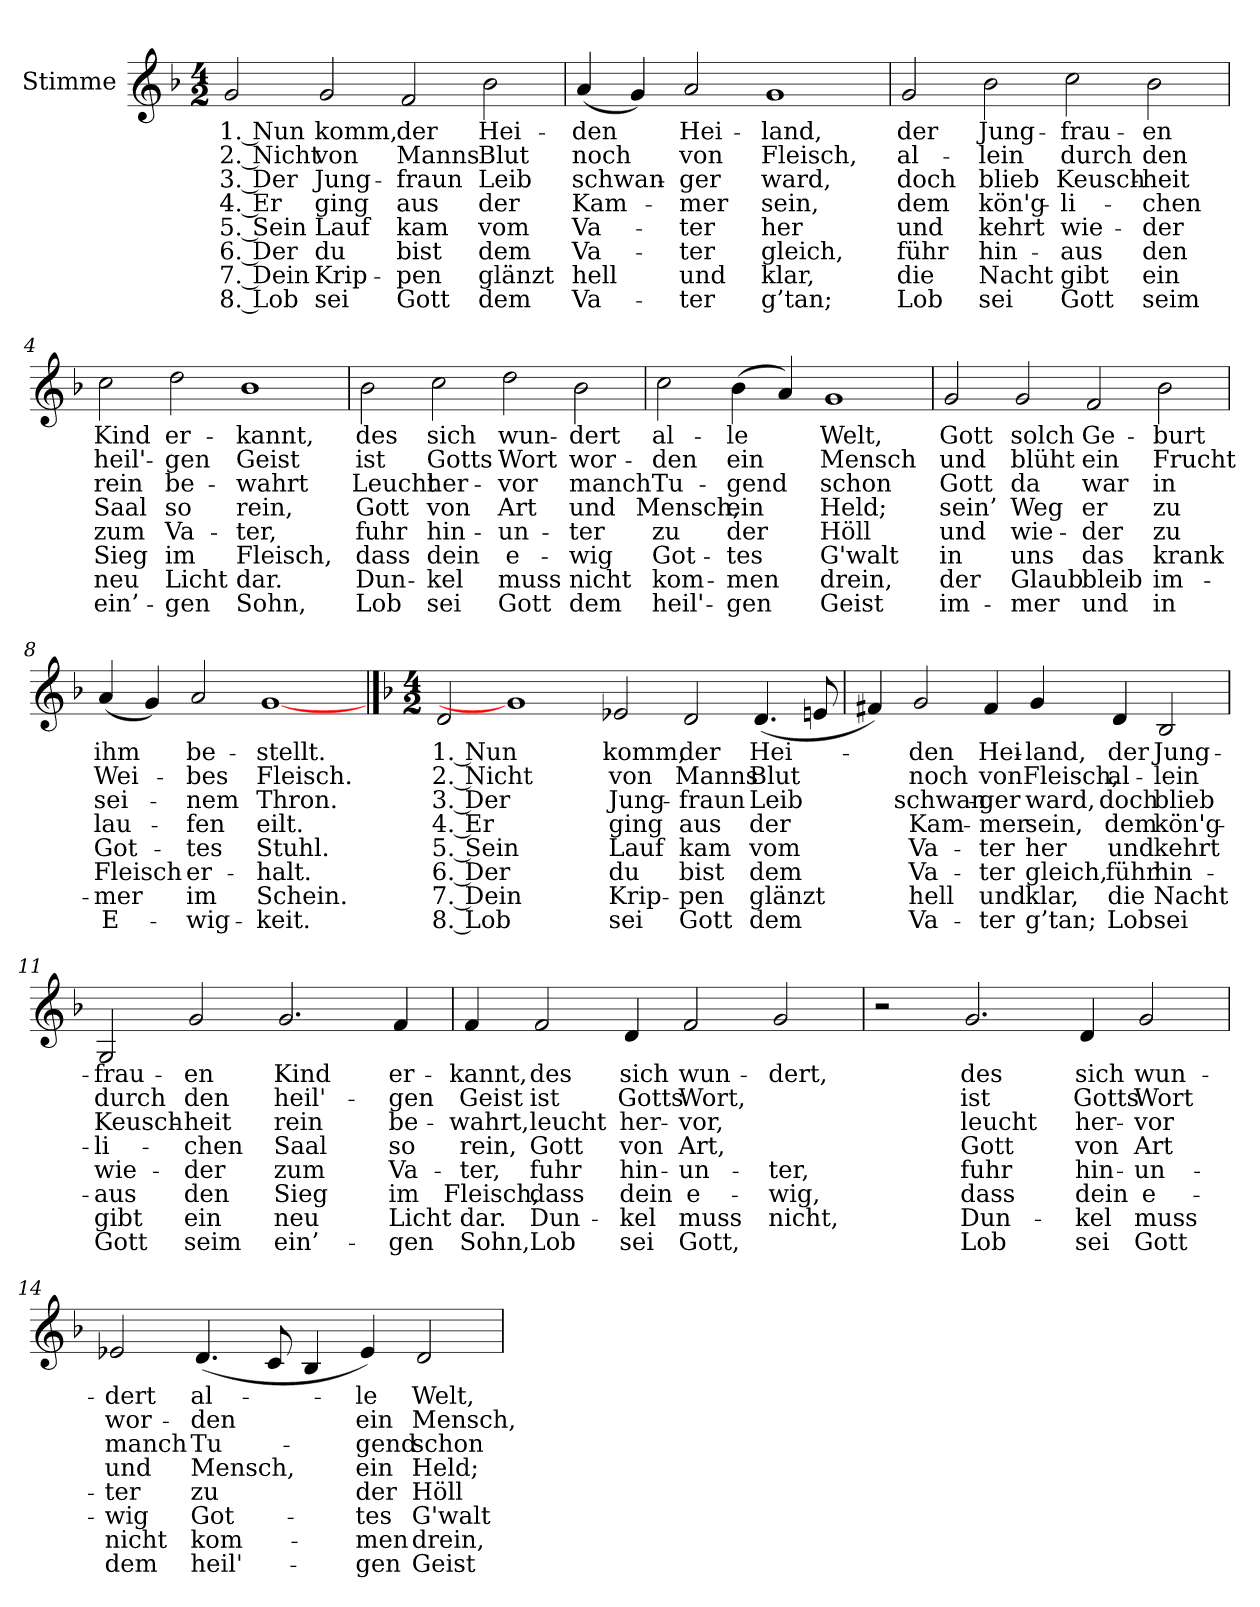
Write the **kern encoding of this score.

**kern	**text	**text	**text	**text	**text	**text	**text	**text
*part1	*part1	*part1	*part1	*part1	*part1	*part1	*part1	*part1
*staff1	*staff1	*staff1	*staff1	*staff1	*staff1	*staff1	*staff1	*staff1
*I"Stimme	*	*	*	*	*	*	*	*
*clefG2	*	*	*	*	*	*	*	*
*k[b-]	*	*	*	*	*	*	*	*
*M4/2	*	*	*	*	*	*	*	*
=1	=1	=1	=1	=1	=1	=1	=1	=1
!	!LO:LY:b	!LO:LY:b	!LO:LY:b	!LO:LY:b	!LO:LY:b	!LO:LY:b	!LO:LY:b	!LO:LY:b
2g/	1. Nun	2. Nicht	3. Der	4. Er	5. Sein	6. Der	7. Dein	8. Lob
!	!LO:LY:b	!LO:LY:b	!LO:LY:b	!LO:LY:b	!LO:LY:b	!LO:LY:b	!LO:LY:b	!LO:LY:b
2g/	komm,	von	Jung-	ging	Lauf	du	Krip-	sei
!	!LO:LY:b	!LO:LY:b	!LO:LY:b	!LO:LY:b	!LO:LY:b	!LO:LY:b	!LO:LY:b	!LO:LY:b
2f/	der	Manns	-fraun	aus	kam	bist	-pen	Gott
!	!LO:LY:b	!LO:LY:b	!LO:LY:b	!LO:LY:b	!LO:LY:b	!LO:LY:b	!LO:LY:b	!LO:LY:b
2b-\	Hei-	Blut	Leib	der	vom	dem	glänzt	dem
=2	=2	=2	=2	=2	=2	=2	=2	=2
!	!LO:LY:b	!LO:LY:b	!LO:LY:b	!LO:LY:b	!LO:LY:b	!LO:LY:b	!LO:LY:b	!LO:LY:b
(4a/	-den	noch	schwan-	Kam-	Va-	Va-	hell	Va-
4g/)	.	.	.	.	.	.	.	.
!	!LO:LY:b	!LO:LY:b	!LO:LY:b	!LO:LY:b	!LO:LY:b	!LO:LY:b	!LO:LY:b	!LO:LY:b
2a/	Hei-	von	-ger	-mer	-ter	-ter	und	-ter
!	!LO:LY:b	!LO:LY:b	!LO:LY:b	!LO:LY:b	!LO:LY:b	!LO:LY:b	!LO:LY:b	!LO:LY:b
1g	-land,	Fleisch,	ward,	sein,	her	gleich,	klar,	g’tan;
!!LO:LB:g=z
=3	=3	=3	=3	=3	=3	=3	=3	=3
!	!LO:LY:b	!LO:LY:b	!LO:LY:b	!LO:LY:b	!LO:LY:b	!LO:LY:b	!LO:LY:b	!LO:LY:b
2g/	der	al-	doch	dem	und	führ	die	Lob
!	!LO:LY:b	!LO:LY:b	!LO:LY:b	!LO:LY:b	!LO:LY:b	!LO:LY:b	!LO:LY:b	!LO:LY:b
2b-\	Jung-	-lein	blieb	kön'g-	kehrt	hin-	Nacht	sei
!	!LO:LY:b	!LO:LY:b	!LO:LY:b	!LO:LY:b	!LO:LY:b	!LO:LY:b	!LO:LY:b	!LO:LY:b
2cc\	-frau-	durch	Keusch-	-li-	wie-	-aus	gibt	Gott
!	!LO:LY:b	!LO:LY:b	!LO:LY:b	!LO:LY:b	!LO:LY:b	!LO:LY:b	!LO:LY:b	!LO:LY:b
2b-\	-en	den	-heit	-chen	-der	den	ein	seim
=4	=4	=4	=4	=4	=4	=4	=4	=4
!	!LO:LY:b	!LO:LY:b	!LO:LY:b	!LO:LY:b	!LO:LY:b	!LO:LY:b	!LO:LY:b	!LO:LY:b
2cc\	Kind	heil'-	rein	Saal	zum	Sieg	neu	ein’-
!	!LO:LY:b	!LO:LY:b	!LO:LY:b	!LO:LY:b	!LO:LY:b	!LO:LY:b	!LO:LY:b	!LO:LY:b
2dd\	er-	-gen	be-	so	Va-	im	Licht	-gen
!	!LO:LY:b	!LO:LY:b	!LO:LY:b	!LO:LY:b	!LO:LY:b	!LO:LY:b	!LO:LY:b	!LO:LY:b
1b-	-kannt,	Geist	-wahrt	rein,	-ter,	Fleisch,	dar.	Sohn,
=5	=5	=5	=5	=5	=5	=5	=5	=5
!	!LO:LY:b	!LO:LY:b	!LO:LY:b	!LO:LY:b	!LO:LY:b	!LO:LY:b	!LO:LY:b	!LO:LY:b
2b-\	des	ist	Leucht	Gott	fuhr	dass	Dun-	Lob
!	!LO:LY:b	!LO:LY:b	!LO:LY:b	!LO:LY:b	!LO:LY:b	!LO:LY:b	!LO:LY:b	!LO:LY:b
2cc\	sich	Gotts	her-	von	hin-	dein	-kel	sei
!	!LO:LY:b	!LO:LY:b	!LO:LY:b	!LO:LY:b	!LO:LY:b	!LO:LY:b	!LO:LY:b	!LO:LY:b
2dd\	wun-	Wort	-vor	Art	-un-	e-	muss	Gott
!	!LO:LY:b	!LO:LY:b	!LO:LY:b	!LO:LY:b	!LO:LY:b	!LO:LY:b	!LO:LY:b	!LO:LY:b
2b-\	-dert	wor-	manch	und	-ter	-wig	nicht	dem
!!LO:LB:g=z
=6	=6	=6	=6	=6	=6	=6	=6	=6
!	!LO:LY:b	!LO:LY:b	!LO:LY:b	!LO:LY:b	!LO:LY:b	!LO:LY:b	!LO:LY:b	!LO:LY:b
2cc\	al-	-den	Tu-	Mensch,	zu	Got-	kom-	heil'-
!	!LO:LY:b	!LO:LY:b	!LO:LY:b	!LO:LY:b	!LO:LY:b	!LO:LY:b	!LO:LY:b	!LO:LY:b
(4b-\	-le	ein	-gend	ein	der	-tes	-men	-gen
4a/)	.	.	.	.	.	.	.	.
!	!LO:LY:b	!LO:LY:b	!LO:LY:b	!LO:LY:b	!LO:LY:b	!LO:LY:b	!LO:LY:b	!LO:LY:b
1g	Welt,	Mensch	schon	Held;	Höll	G'walt	drein,	Geist
=7	=7	=7	=7	=7	=7	=7	=7	=7
!	!LO:LY:b	!LO:LY:b	!LO:LY:b	!LO:LY:b	!LO:LY:b	!LO:LY:b	!LO:LY:b	!LO:LY:b
2g/	Gott	und	Gott	sein’	und	in	der	im-
!	!LO:LY:b	!LO:LY:b	!LO:LY:b	!LO:LY:b	!LO:LY:b	!LO:LY:b	!LO:LY:b	!LO:LY:b
2g/	solch	blüht	da	Weg	wie-	uns	Glaub	-mer
!	!LO:LY:b	!LO:LY:b	!LO:LY:b	!LO:LY:b	!LO:LY:b	!LO:LY:b	!LO:LY:b	!LO:LY:b
2f/	Ge-	ein	war	er	-der	das	bleib	und
!	!LO:LY:b	!LO:LY:b	!LO:LY:b	!LO:LY:b	!LO:LY:b	!LO:LY:b	!LO:LY:b	!LO:LY:b
2b-\	-burt	Frucht	in	zu	zu	krank	im-	in
=8	=8	=8	=8	=8	=8	=8	=8	=8
!	!LO:LY:b	!LO:LY:b	!LO:LY:b	!LO:LY:b	!LO:LY:b	!LO:LY:b	!LO:LY:b	!LO:LY:b
(4a/	ihm	Wei-	sei-	lau-	Got-	-Fleisch	-mer	E-
4g/)	.	.	.	.	.	.	.	.
!	!LO:LY:b	!LO:LY:b	!LO:LY:b	!LO:LY:b	!LO:LY:b	!LO:LY:b	!LO:LY:b	!LO:LY:b
2a/	be-	-bes	-nem	-fen	-tes	er-	im	-wig-
!	!LO:LY:b	!LO:LY:b	!LO:LY:b	!LO:LY:b	!LO:LY:b	!LO:LY:b	!LO:LY:b	!LO:LY:b
[1g	-stellt.	Fleisch.	Thron.	eilt.	Stuhl.	-halt.	Schein.	-keit.
!!LO:PB:g=z
==9	==9	==9	==9	==9	==9	==9	==9	==9
*k[b-]	*	*	*	*	*	*	*	*
*M4/2	*	*	*	*	*	*	*	*
!	!LO:LY:b	!LO:LY:b	!LO:LY:b	!LO:LY:b	!LO:LY:b	!LO:LY:b	!LO:LY:b	!LO:LY:b
2d/	1. Nun	2. Nicht	3. Der	4. Er	5. Sein	6. Der	7. Dein	8. Lob
1g]	.	.	.	.	.	.	.	.
!	!LO:LY:b	!LO:LY:b	!LO:LY:b	!LO:LY:b	!LO:LY:b	!LO:LY:b	!LO:LY:b	!LO:LY:b
2e-X/	komm,	von	Jung-	ging	Lauf	du	Krip-	sei
!	!LO:LY:b	!LO:LY:b	!LO:LY:b	!LO:LY:b	!LO:LY:b	!LO:LY:b	!LO:LY:b	!LO:LY:b
2d/	der	Manns	-fraun	aus	kam	bist	-pen	Gott
!	!LO:LY:b	!LO:LY:b	!LO:LY:b	!LO:LY:b	!LO:LY:b	!LO:LY:b	!LO:LY:b	!LO:LY:b
(4.d/	-Hei-	Blut	Leib	der	vom	dem	glänzt	dem
8en/	.	.	.	.	.	.	.	.
=10	=10	=10	=10	=10	=10	=10	=10	=10
4f#X/)	.	.	.	.	.	.	.	.
!	!LO:LY:b	!LO:LY:b	!LO:LY:b	!LO:LY:b	!LO:LY:b	!LO:LY:b	!LO:LY:b	!LO:LY:b
2g/	-den	noch	schwan-	Kam-	Va-	Va-	hell	Va-
!	!LO:LY:b	!LO:LY:b	!LO:LY:b	!LO:LY:b	!LO:LY:b	!LO:LY:b	!LO:LY:b	!LO:LY:b
4f#/	Hei-	von	-ger	-mer	-ter	-ter	und	-ter
!	!LO:LY:b	!LO:LY:b	!LO:LY:b	!LO:LY:b	!LO:LY:b	!LO:LY:b	!LO:LY:b	!LO:LY:b
4g/	-land,	Fleisch,	ward,	sein,	her	gleich,	klar,	g’tan;
!	!LO:LY:b	!LO:LY:b	!LO:LY:b	!LO:LY:b	!LO:LY:b	!LO:LY:b	!LO:LY:b	!LO:LY:b
4d/	der	al-	doch	dem	und	führ	die	Lob
!	!LO:LY:b	!LO:LY:b	!LO:LY:b	!LO:LY:b	!LO:LY:b	!LO:LY:b	!LO:LY:b	!LO:LY:b
2B-/	Jung-	-lein	blieb	kön'g-	kehrt	hin-	Nacht	sei
!!LO:LB:g=z
=11	=11	=11	=11	=11	=11	=11	=11	=11
!	!LO:LY:b	!LO:LY:b	!LO:LY:b	!LO:LY:b	!LO:LY:b	!LO:LY:b	!LO:LY:b	!LO:LY:b
2G/	-frau-	durch	Keusch-	-li-	wie-	-aus	gibt	Gott
!	!LO:LY:b	!LO:LY:b	!LO:LY:b	!LO:LY:b	!LO:LY:b	!LO:LY:b	!LO:LY:b	!LO:LY:b
2g/	-en	den	-heit	-chen	-der	den	ein	seim
!	!LO:LY:b	!LO:LY:b	!LO:LY:b	!LO:LY:b	!LO:LY:b	!LO:LY:b	!LO:LY:b	!LO:LY:b
2.g/	Kind	heil'-	rein	Saal	zum	Sieg	neu	ein’-
!	!LO:LY:b	!LO:LY:b	!LO:LY:b	!LO:LY:b	!LO:LY:b	!LO:LY:b	!LO:LY:b	!LO:LY:b
4f/	er-	-gen	be-	so	Va-	im	Licht	-gen
=12	=12	=12	=12	=12	=12	=12	=12	=12
!	!LO:LY:b	!LO:LY:b	!LO:LY:b	!LO:LY:b	!LO:LY:b	!LO:LY:b	!LO:LY:b	!LO:LY:b
4f/	-kannt,	Geist	-wahrt,	rein,	-ter,	Fleisch,	dar.	Sohn,
!	!LO:LY:b	!LO:LY:b	!LO:LY:b	!LO:LY:b	!LO:LY:b	!LO:LY:b	!LO:LY:b	!LO:LY:b
2f/	des	ist	leucht	Gott	fuhr	dass	Dun-	Lob
!	!LO:LY:b	!LO:LY:b	!LO:LY:b	!LO:LY:b	!LO:LY:b	!LO:LY:b	!LO:LY:b	!LO:LY:b
4d/	sich	Gotts	her-	von	hin-	dein	-kel	sei
!	!LO:LY:b	!LO:LY:b	!LO:LY:b	!LO:LY:b	!LO:LY:b	!LO:LY:b	!LO:LY:b	!LO:LY:b
2f/	wun-	Wort,	-vor,	Art,	-un-	e-	muss	Gott,
!	!LO:LY:b	!	!	!	!LO:LY:b	!LO:LY:b	!LO:LY:b	!
2g/	-dert,	.	.	.	-ter,	-wig,	nicht,	.
=13	=13	=13	=13	=13	=13	=13	=13	=13
2r	.	.	.	.	.	.	.	.
!	!LO:LY:b	!LO:LY:b	!LO:LY:b	!LO:LY:b	!LO:LY:b	!LO:LY:b	!LO:LY:b	!LO:LY:b
2.g/	des	ist	-leucht	Gott	fuhr	dass	Dun-	Lob
!	!LO:LY:b	!LO:LY:b	!LO:LY:b	!LO:LY:b	!LO:LY:b	!LO:LY:b	!LO:LY:b	!LO:LY:b
4d/	sich	Gotts	her-	von	hin-	dein	-kel	sei
!	!LO:LY:b	!LO:LY:b	!LO:LY:b	!LO:LY:b	!LO:LY:b	!LO:LY:b	!LO:LY:b	!LO:LY:b
2g/	wun-	Wort	-vor	Art	-un-	e-	muss	Gott
!!LO:LB:g=z
=14	=14	=14	=14	=14	=14	=14	=14	=14
!	!LO:LY:b	!LO:LY:b	!LO:LY:b	!LO:LY:b	!LO:LY:b	!LO:LY:b	!LO:LY:b	!LO:LY:b
2e-X/	-dert	wor-	manch	und	-ter	-wig	nicht	dem
!	!LO:LY:b	!LO:LY:b	!LO:LY:b	!LO:LY:b	!LO:LY:b	!LO:LY:b	!LO:LY:b	!LO:LY:b
(4.d/	al-	-den	Tu-	Mensch,	zu	Got-	kom-	heil'-
8c/	.	.	.	.	.	.	.	.
4B-/	.	.	.	.	.	.	.	.
!	!LO:LY:b	!LO:LY:b	!LO:LY:b	!LO:LY:b	!LO:LY:b	!LO:LY:b	!LO:LY:b	!LO:LY:b
4e-/)	-le	ein	-gend	ein	der	-tes	-men	-gen
!	!LO:LY:b	!LO:LY:b	!LO:LY:b	!LO:LY:b	!LO:LY:b	!LO:LY:b	!LO:LY:b	!LO:LY:b
2d/	Welt,	Mensch,	schon	Held;	Höll	G'walt	drein,	Geist
=	=	=	=	=	=	=	=	=
*-	*-	*-	*-	*-	*-	*-	*-	*-
